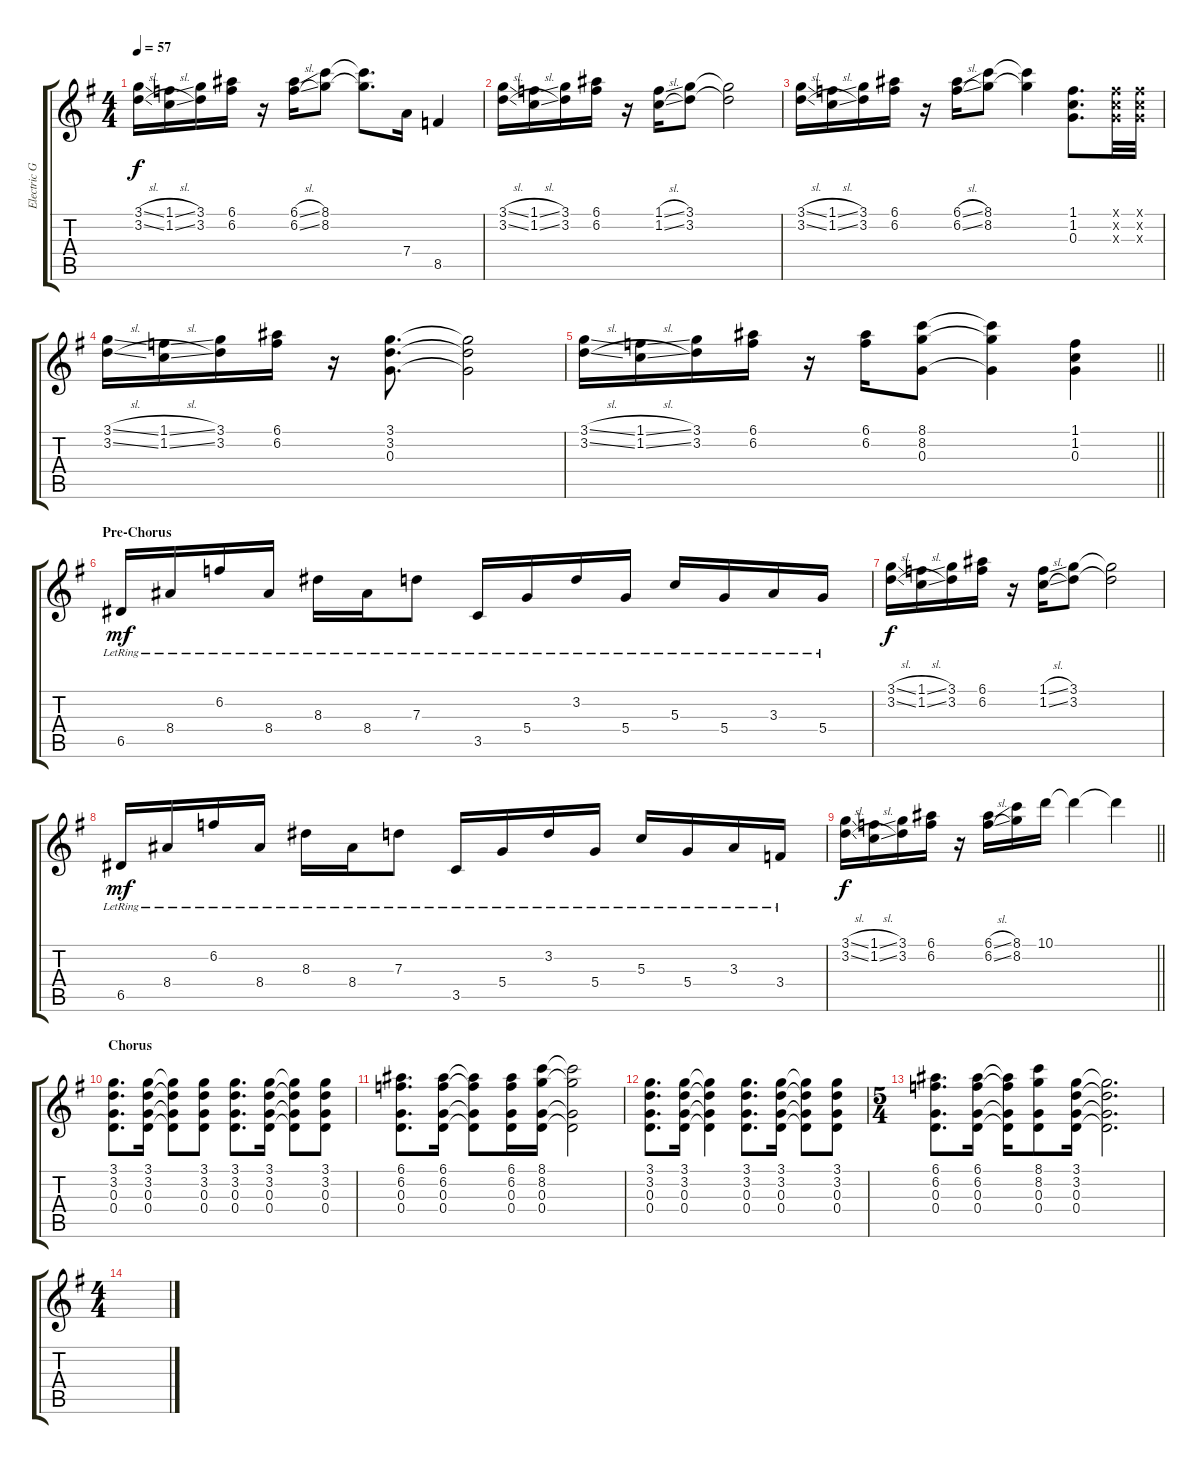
\track ("Electric Gtr. 2" "Electric G") {instrument electricguitarclean}
\staff {score tabs}
\tuning (E4 B3 G3 D3 A2 E2) {hide}
\ts (4 4)
\tempo 57
\clef g2
\ks g
(3.1{sl} 3.2{sl}).16{dy f} (1.1{sl} 1.2{sl}).16 (3.1 3.2).16 (6.1 6.2).16 r.16 (6.1{sl} 6.2{sl}).16 (8.1 8.2).8 (8.1{t} 8.2{t}).8{d} 7.4.16 8.5.4 |
(3.1{sl} 3.2{sl}).16 (1.1{sl} 1.2{sl}).16 (3.1 3.2).16 (6.1 6.2).16 r.16 (1.1{sl} 1.2{sl}).16 (3.1 3.2).8 (3.1{t} 3.2{t}).2 |
(3.1{sl} 3.2{sl}).16 (1.1{sl} 1.2{sl}).16 (3.1 3.2).16 (6.1 6.2).16 r.16 (6.1{sl} 6.2{sl}).16 (8.1 8.2).8 (8.1{t} 8.2{t}).4 (1.1 1.2 0.3).8{d} (1.1{x} 1.2{x} 0.3{x}).32 (1.1{x} 1.2{x} 0.3{x}).32 |
(3.1{sl} 3.2{sl}).16 (1.1{sl} 1.2{sl}).16 (3.1 3.2).16 (6.1 6.2).16 r.16 (3.1 3.2 0.3).8{d} (3.1{t} 3.2{t} 0.3{t}).2 |
\barLineRight lightlight
(3.1{sl} 3.2{sl}).16 (1.1{sl} 1.2{sl}).16 (3.1 3.2).16 (6.1 6.2).16 r.16 (6.1 6.2).16 (8.1 8.2 0.3).8 (8.1{t} 8.2{t} 0.3{t}).4 (1.1 1.2 0.3).4 |
\section ("" "Pre-Chorus")
6.5{lr}.16{dy mf} 8.4{lr}.16 6.2{lr}.16 8.4{lr}.16 8.3{lr}.16 8.4{lr}.16 7.3{lr}.8 3.5{lr}.16 5.4{lr}.16 3.2{lr}.16 5.4{lr}.16 5.3{lr}.16 5.4{lr}.16 3.3{lr}.16 5.4{lr}.16 |
(3.1{sl} 3.2{sl}).16{dy f} (1.1{sl} 1.2{sl}).16 (3.1 3.2).16 (6.1 6.2).16 r.16 (1.1{sl} 1.2{sl}).16 (3.1 3.2).8 (3.1{t} 3.2{t}).2 |
6.5{lr}.16{dy mf} 8.4{lr}.16 6.2{lr}.16 8.4{lr}.16 8.3{lr}.16 8.4{lr}.16 7.3{lr}.8 3.5{lr}.16 5.4{lr}.16 3.2{lr}.16 5.4{lr}.16 5.3{lr}.16 5.4{lr}.16 3.3{lr}.16 3.4{lr}.16 |
\barLineRight lightlight
(3.1{sl} 3.2{sl}).16{dy f} (1.1{sl} 1.2{sl}).16 (3.1 3.2).16 (6.1 6.2).16 r.16 (6.1{sl} 6.2{sl}).16 (8.1 8.2).16 10.1.16 10.1{t}.4 10.1{t}.4 |
\section ("" "Chorus")
(3.1 3.2 0.3 0.4).8{d} (3.1 3.2 0.3 0.4).16 (3.1{t} 3.2{t} 0.3{t} 0.4{t}).8 (3.1 3.2 0.3 0.4).8 (3.1 3.2 0.3 0.4).8{d} (3.1 3.2 0.3 0.4).16 (3.1{t} 3.2{t} 0.3{t} 0.4{t}).8 (3.1 3.2 0.3 0.4).8 |
(6.1 6.2 0.3 0.4).8{d} (6.1 6.2 0.3 0.4).16 (6.1{t} 6.2{t} 0.3{t} 0.4{t}).8 (6.1 6.2 0.3 0.4).16 (8.1 8.2 0.3 0.4).16 (8.1{t} 8.2{t} 0.3{t} 0.4{t}).2 |
(3.1 3.2 0.3 0.4).8{d} (3.1 3.2 0.3 0.4).16 (3.1{t} 3.2{t} 0.3{t} 0.4{t}).4 (3.1 3.2 0.3 0.4).8{d} (3.1 3.2 0.3 0.4).16 (3.1{t} 3.2{t} 0.3{t} 0.4{t}).8 (3.1 3.2 0.3 0.4).8 |
\ts (5 4)
(6.1 6.2 0.3 0.4).8{d} (6.1 6.2 0.3 0.4).16 (6.1{t} 6.2{t} 0.3{t} 0.4{t}).16 (8.1 8.2 0.3 0.4).8 (3.1 3.2 0.3 0.4).16 (3.1{t} 3.2{t} 0.3{t} 0.4{t}).2{d} |
\ts (4 4)
